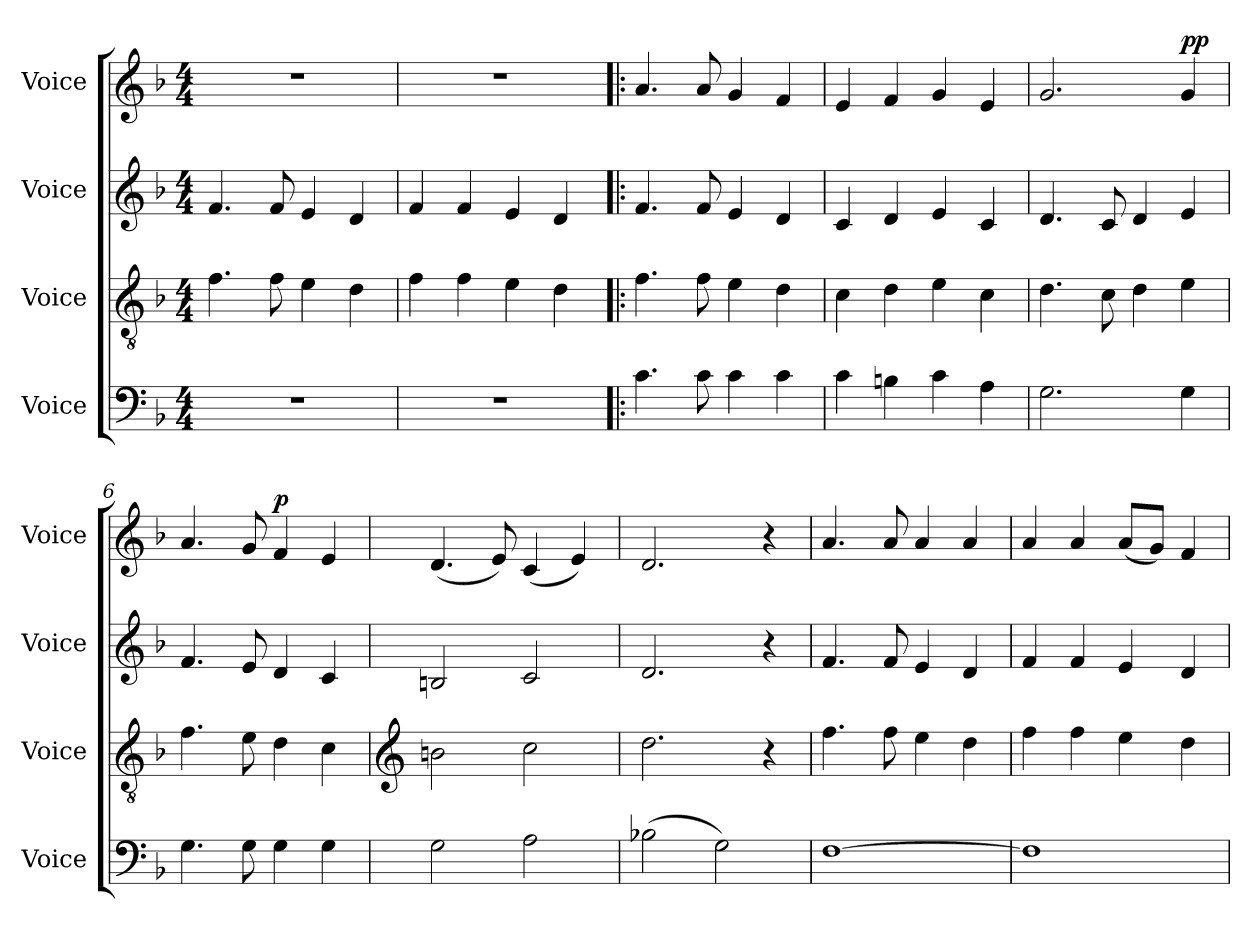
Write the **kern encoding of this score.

**kern	**kern	**kern	**kern	**dynam
*part4	*part3	*part2	*part1	*part1
*staff4	*staff3	*staff2	*staff1	*staff1
*I"Voice	*I"Voice	*I"Voice	*I"Voice	*
*I'Voice	*I'Voice	*I'Voice	*I'Voice	*
*clefF4	*clefGv2	*clefG2	*clefG2	*
*k[b-]	*k[b-]	*k[b-]	*k[b-]	*
*M4/4	*M4/4	*M4/4	*M4/4	*
=1	=1	=1	=1	=1
1rF	4.f\	4.f/	1rdd	.
.	8f\	8f/	.	.
.	4e\	4e/	.	.
.	4d\	4d/	.	.
=2	=2	=2	=2	=2
1rF	4f\	4f/	1rdd	.
.	4f\	4f/	.	.
.	4e\	4e/	.	.
.	4d\	4d/	.	.
=3!|:	=3!|:	=3!|:	=3!|:	=3!|:
4.c\	4.f\	4.f/	4.a/	.
8c\	8f\	8f/	8a/	.
4c\	4e\	4e/	4g/	.
4c\	4d\	4d/	4f/	.
=4	=4	=4	=4	=4
4c\	4c\	4c/	4e/	.
4Bn\	4d\	4d/	4f/	.
4c\	4e\	4e/	4g/	.
4A\	4c\	4c/	4e/	.
=5	=5	=5	=5	=5
2.G\	4.d\	4.d/	2.g/	.
.	8c\	8c/	.	.
.	4d\	4d/	.	.
!	!	!	!	!LO:DY:a
4G\	4e\	4e/	4g/	pp
=6	=6	=6	=6	=6
4.G\	4.f\	4.f/	4.a/	.
8G\	8e\	8e/	8g/	.
!	!	!	!	!LO:DY:a
4G\	4d\	4d/	4f/	p
4G\	4c\	4c/	4e/	.
!!LO:LB:g=z
=7	=7	=7	=7	=7
*	*clefG2	*	*	*
2G\	2bn\	2Bn/	(<4.d/	.
.	.	.	8e/)	.
2A\	2cc\	2c/	(<4c/	.
.	.	.	4e/)	.
=8	=8	=8	=8	=8
(>2B-X\	2.dd\	2.d/	2.d/	.
2G\)	.	.	.	.
.	4r	4r	4r	.
=9	=9	=9	=9	=9
[>1F	4.ff\	4.f/	4.a/	.
.	8ff\	8f/	8a/	.
.	4ee\	4e/	4a/	.
.	4dd\	4d/	4a/	.
=10	=10	=10	=10	=10
1F]	4ff\	4f/	4a/	.
.	4ff\	4f/	4a/	.
.	4ee\	4e/	(<8a/L	.
.	.	.	8g/J)	.
.	4dd\	4d/	4f/	.
=	=	=	=	=
*-	*-	*-	*-	*-
